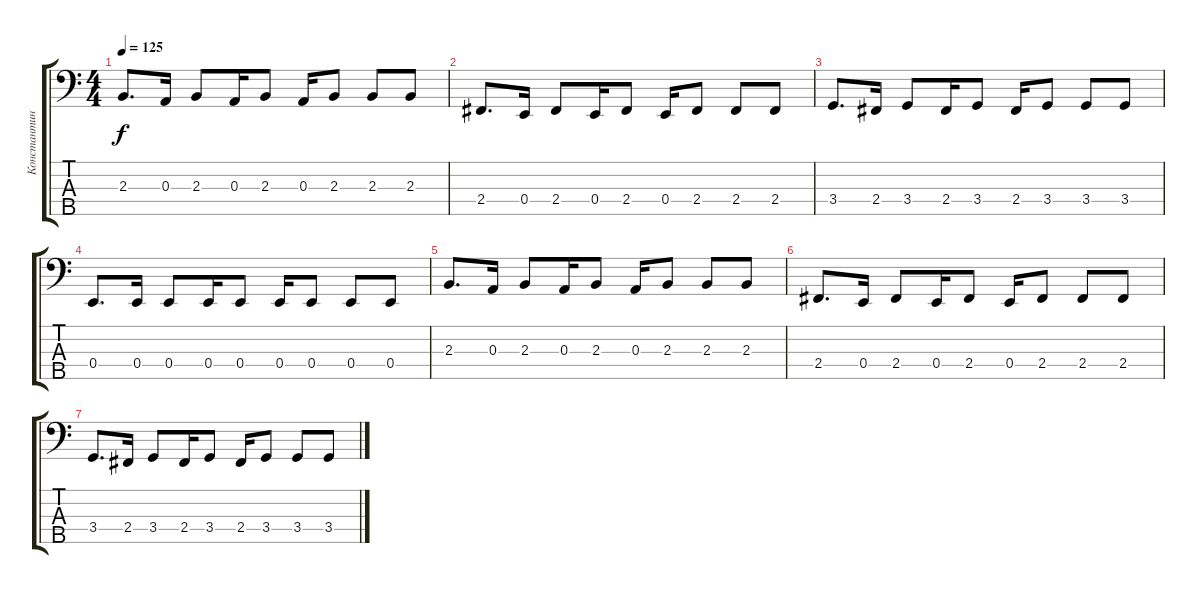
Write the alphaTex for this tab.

\track ("Константин Бекрев" "Константин") {instrument electricbasspick}
\staff {score tabs}
\tuning (G2 D2 A1 E1 B0) {hide}
\ts (4 4)
\tempo 125
\clef f4
\ks c
2.3.8{d dy f} 0.3.16 2.3.8 0.3.16 2.3.8 0.3.16 2.3.8 2.3.8 2.3.8 |
2.4.8{d} 0.4.16 2.4.8 0.4.16 2.4.8 0.4.16 2.4.8 2.4.8 2.4.8 |
3.4.8{d} 2.4.16 3.4.8 2.4.16 3.4.8 2.4.16 3.4.8 3.4.8 3.4.8 |
0.4.8{d} 0.4.16 0.4.8 0.4.16 0.4.8 0.4.16 0.4.8 0.4.8 0.4.8 |
2.3.8{d} 0.3.16 2.3.8 0.3.16 2.3.8 0.3.16 2.3.8 2.3.8 2.3.8 |
2.4.8{d} 0.4.16 2.4.8 0.4.16 2.4.8 0.4.16 2.4.8 2.4.8 2.4.8 |
3.4.8{d} 2.4.16 3.4.8 2.4.16 3.4.8 2.4.16 3.4.8 3.4.8 3.4.8
